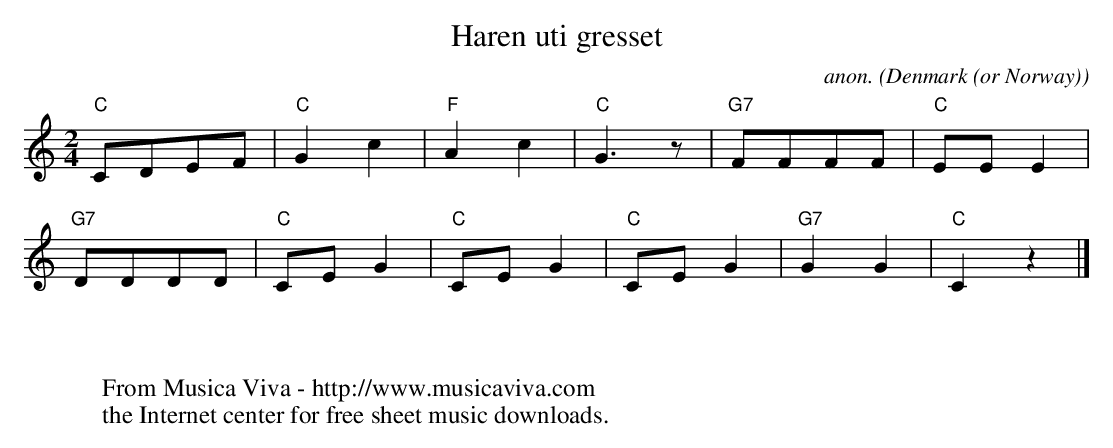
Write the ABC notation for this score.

X:1
T:Haren uti gresset
C:anon.
O:Denmark (or Norway)
M:2/4
L:1/8
K:C
"C"CDEF|"C"G2c2|"F"A2c2|"C"G3 z|"G7"FFFF|"C"EEE2|
"G7"DDDD|"C"CEG2|"C"CEG2|"C"CEG2|"G7"G2G2|"C"C2 z2|]
W:
W:
W:  From Musica Viva - http://www.musicaviva.com
W:  the Internet center for free sheet music downloads.
